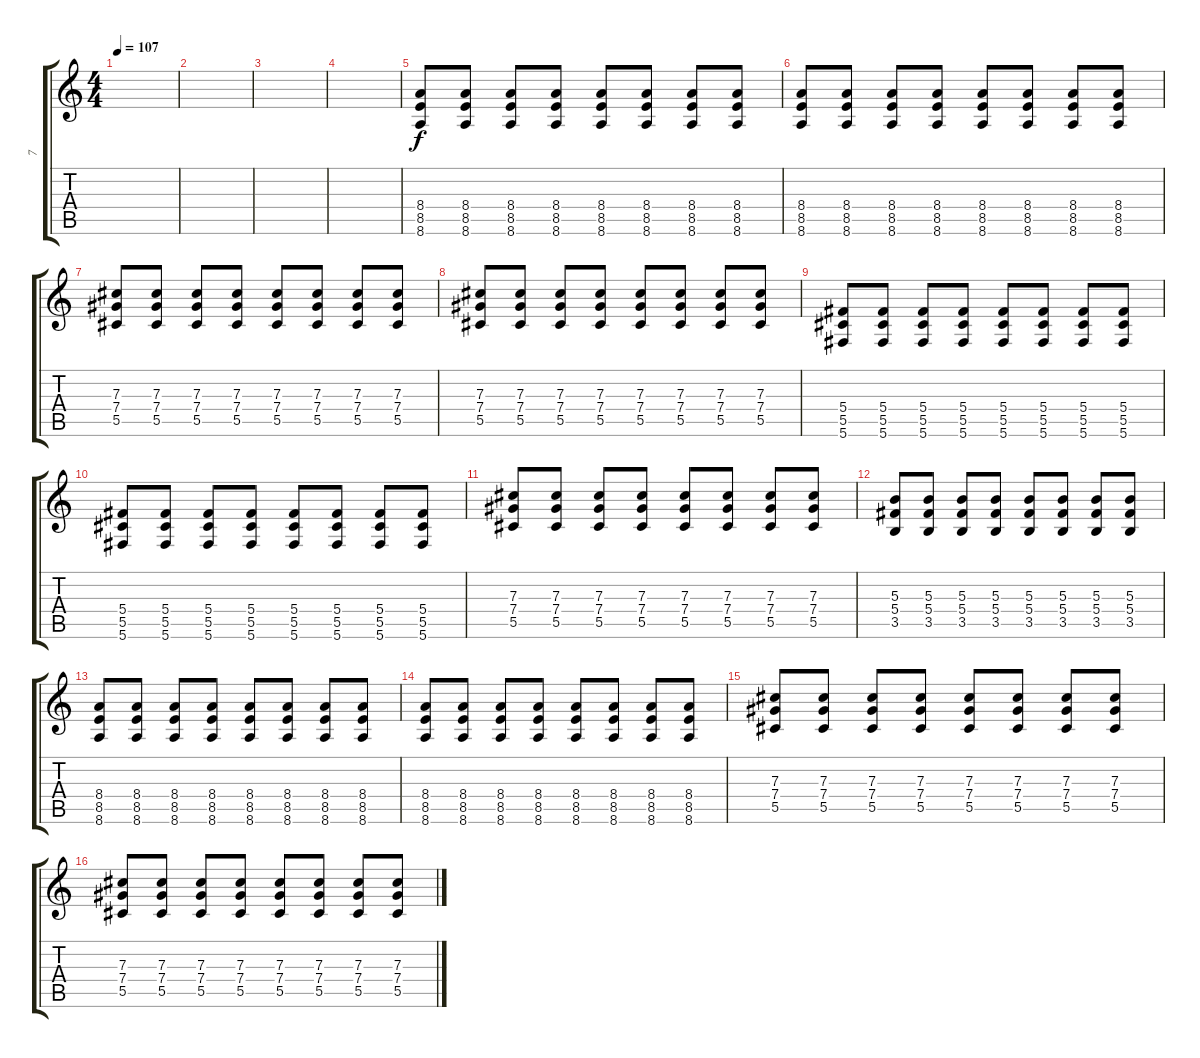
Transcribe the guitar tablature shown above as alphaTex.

\track ("7" "7") {instrument overdrivenguitar}
\staff {score tabs}
\tuning (Eb4 Bb3 Gb3 Db3 Ab2 Db2) {hide}
\ts (4 4)
\tempo 107
\clef g2
\ks c
|
|
|
|
(8.4 8.5 8.6).8 (8.4 8.5 8.6).8 (8.4 8.5 8.6).8 (8.4 8.5 8.6).8 (8.4 8.5 8.6).8 (8.4 8.5 8.6).8 (8.4 8.5 8.6).8 (8.4 8.5 8.6).8 |
(8.4 8.5 8.6).8 (8.4 8.5 8.6).8 (8.4 8.5 8.6).8 (8.4 8.5 8.6).8 (8.4 8.5 8.6).8 (8.4 8.5 8.6).8 (8.4 8.5 8.6).8 (8.4 8.5 8.6).8 |
(7.3 7.4 5.5).8 (7.3 7.4 5.5).8 (7.3 7.4 5.5).8 (7.3 7.4 5.5).8 (7.3 7.4 5.5).8 (7.3 7.4 5.5).8 (7.3 7.4 5.5).8 (7.3 7.4 5.5).8 |
(7.3 7.4 5.5).8 (7.3 7.4 5.5).8 (7.3 7.4 5.5).8 (7.3 7.4 5.5).8 (7.3 7.4 5.5).8 (7.3 7.4 5.5).8 (7.3 7.4 5.5).8 (7.3 7.4 5.5).8 |
(5.4 5.5 5.6).8 (5.4 5.5 5.6).8 (5.4 5.5 5.6).8 (5.4 5.5 5.6).8 (5.4 5.5 5.6).8 (5.4 5.5 5.6).8 (5.4 5.5 5.6).8 (5.4 5.5 5.6).8 |
(5.4 5.5 5.6).8 (5.4 5.5 5.6).8 (5.4 5.5 5.6).8 (5.4 5.5 5.6).8 (5.4 5.5 5.6).8 (5.4 5.5 5.6).8 (5.4 5.5 5.6).8 (5.4 5.5 5.6).8 |
(7.3 7.4 5.5).8 (7.3 7.4 5.5).8 (7.3 7.4 5.5).8 (7.3 7.4 5.5).8 (7.3 7.4 5.5).8 (7.3 7.4 5.5).8 (7.3 7.4 5.5).8 (7.3 7.4 5.5).8 |
(5.3 5.4 3.5).8 (5.3 5.4 3.5).8 (5.3 5.4 3.5).8 (5.3 5.4 3.5).8 (5.3 5.4 3.5).8 (5.3 5.4 3.5).8 (5.3 5.4 3.5).8 (5.3 5.4 3.5).8 |
(8.4 8.5 8.6).8 (8.4 8.5 8.6).8 (8.4 8.5 8.6).8 (8.4 8.5 8.6).8 (8.4 8.5 8.6).8 (8.4 8.5 8.6).8 (8.4 8.5 8.6).8 (8.4 8.5 8.6).8 |
(8.4 8.5 8.6).8 (8.4 8.5 8.6).8 (8.4 8.5 8.6).8 (8.4 8.5 8.6).8 (8.4 8.5 8.6).8 (8.4 8.5 8.6).8 (8.4 8.5 8.6).8 (8.4 8.5 8.6).8 |
(7.3 7.4 5.5).8 (7.3 7.4 5.5).8 (7.3 7.4 5.5).8 (7.3 7.4 5.5).8 (7.3 7.4 5.5).8 (7.3 7.4 5.5).8 (7.3 7.4 5.5).8 (7.3 7.4 5.5).8 |
(7.3 7.4 5.5).8 (7.3 7.4 5.5).8 (7.3 7.4 5.5).8 (7.3 7.4 5.5).8 (7.3 7.4 5.5).8 (7.3 7.4 5.5).8 (7.3 7.4 5.5).8 (7.3 7.4 5.5).8
